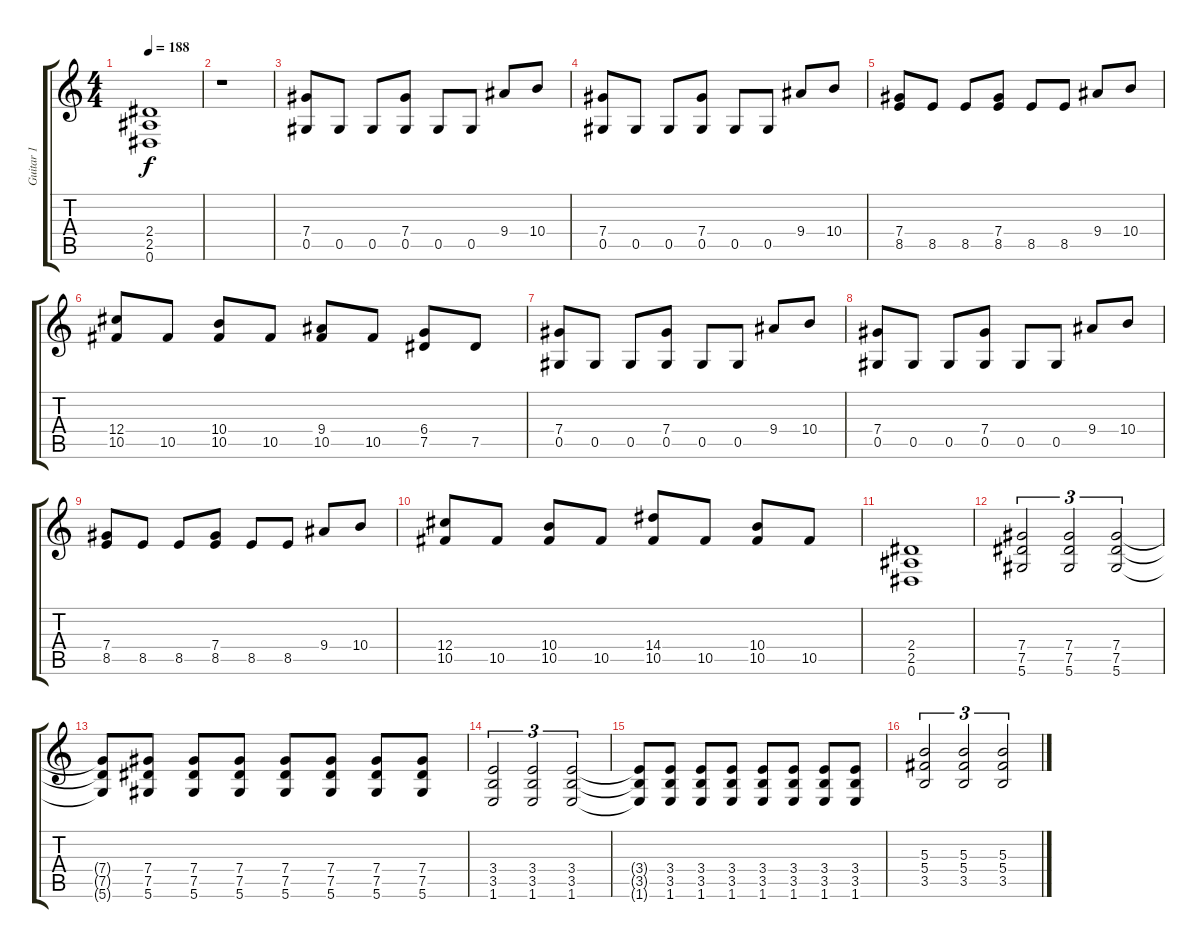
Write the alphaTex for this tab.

\track ("Guitar 1" "Guitar 1") {instrument distortionguitar}
\staff {score tabs}
\tuning (Eb4 Bb3 Gb3 Db3 Ab2 Eb2) {hide}
\ts (4 4)
\tempo 188
\clef g2
\ks c
(2.4 2.5 0.6).1{dy f} |
r.1 |
(7.4 0.5).8 0.5.8 0.5.8 (7.4 0.5).8 0.5.8 0.5.8 9.4.8 10.4.8 |
(7.4 0.5).8 0.5.8 0.5.8 (7.4 0.5).8 0.5.8 0.5.8 9.4.8 10.4.8 |
(7.4 8.5).8 8.5.8 8.5.8 (7.4 8.5).8 8.5.8 8.5.8 9.4.8 10.4.8 |
(12.4 10.5).8 10.5.8 (10.4 10.5).8 10.5.8 (9.4 10.5).8 10.5.8 (6.4 7.5).8 7.5.8 |
(7.4 0.5).8 0.5.8 0.5.8 (7.4 0.5).8 0.5.8 0.5.8 9.4.8 10.4.8 |
(7.4 0.5).8 0.5.8 0.5.8 (7.4 0.5).8 0.5.8 0.5.8 9.4.8 10.4.8 |
(7.4 8.5).8 8.5.8 8.5.8 (7.4 8.5).8 8.5.8 8.5.8 9.4.8 10.4.8 |
(12.4 10.5).8 10.5.8 (10.4 10.5).8 10.5.8 (14.4 10.5).8 10.5.8 (10.4 10.5).8 10.5.8 |
(2.4 2.5 0.6).1 |
(7.4 7.5 5.6).2{tu (3 2)} (7.4 7.5 5.6).2{tu (3 2)} (7.4 7.5 5.6).2{tu (3 2)} |
(7.4{t} 7.5{t} 5.6{t}).8 (7.4 7.5 5.6).8 (7.4 7.5 5.6).8 (7.4 7.5 5.6).8 (7.4 7.5 5.6).8 (7.4 7.5 5.6).8 (7.4 7.5 5.6).8 (7.4 7.5 5.6).8 |
(3.4 3.5 1.6).2{tu (3 2)} (3.4 3.5 1.6).2{tu (3 2)} (3.4 3.5 1.6).2{tu (3 2)} |
(3.4{t} 3.5{t} 1.6{t}).8 (3.4 3.5 1.6).8 (3.4 3.5 1.6).8 (3.4 3.5 1.6).8 (3.4 3.5 1.6).8 (3.4 3.5 1.6).8 (3.4 3.5 1.6).8 (3.4 3.5 1.6).8 |
(5.3 5.4 3.5).2{tu (3 2)} (5.3 5.4 3.5).2{tu (3 2)} (5.3 5.4 3.5).2{tu (3 2)}
